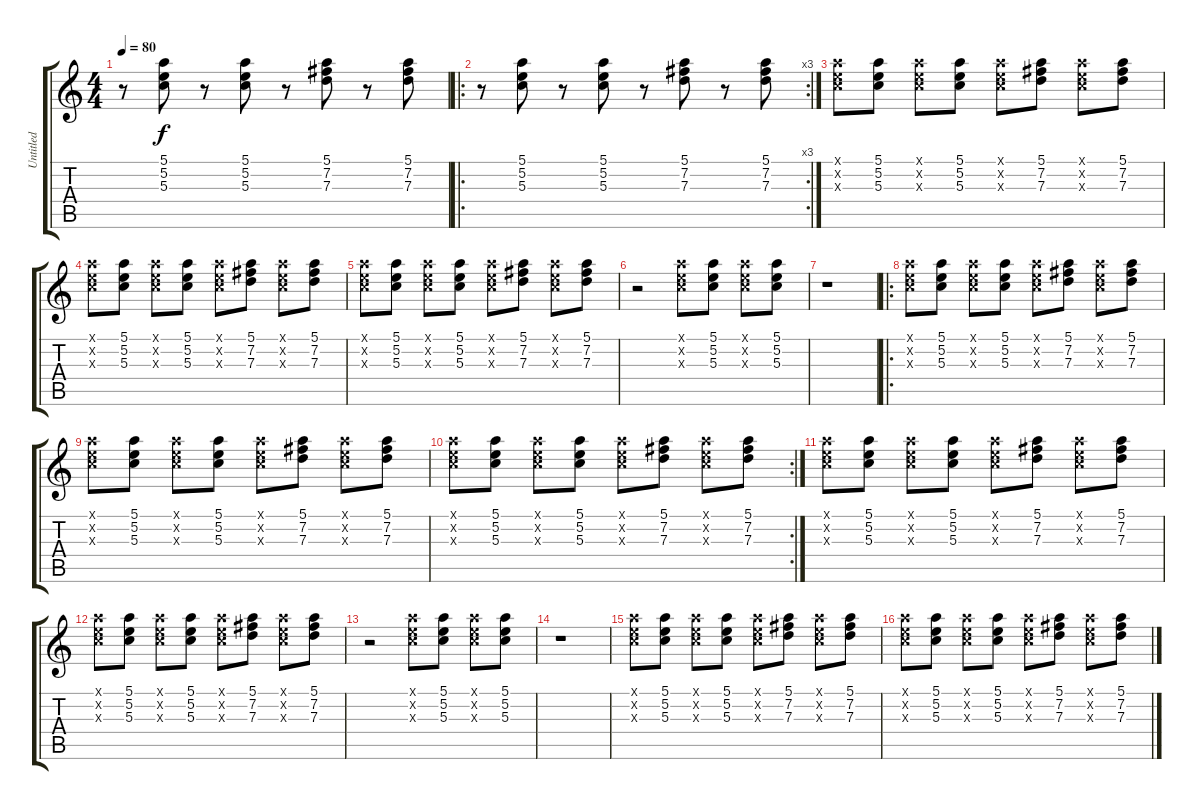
\track ("Untitled" "Untitled") {instrument distortionguitar}
\staff {score tabs}
\tuning (E4 B3 G3 D3 A2 E2) {hide}
\ts (4 4)
\tempo 80
\clef g2
\ks c
r.8{dy f instrument distortionguitar} (5.1 5.2 5.3).8 r.8 (5.1 5.2 5.3).8 r.8 (5.1 7.2 7.3).8 r.8 (5.1 7.2 7.3).8 |
\ro
\rc 3
r.8 (5.1 5.2 5.3).8 r.8 (5.1 5.2 5.3).8 r.8 (5.1 7.2 7.3).8 r.8 (5.1 7.2 7.3).8 |
(5.1{x} 5.2{x} 5.3{x}).8 (5.1 5.2 5.3).8 (5.1{x} 5.2{x} 5.3{x}).8 (5.1 5.2 5.3).8 (5.1{x} 5.2{x} 5.3{x}).8 (5.1 7.2 7.3).8 (5.1{x} 5.2{x} 5.3{x}).8 (5.1 7.2 7.3).8 |
(5.1{x} 5.2{x} 5.3{x}).8 (5.1 5.2 5.3).8 (5.1{x} 5.2{x} 5.3{x}).8 (5.1 5.2 5.3).8 (5.1{x} 5.2{x} 5.3{x}).8 (5.1 7.2 7.3).8 (5.1{x} 5.2{x} 5.3{x}).8 (5.1 7.2 7.3).8 |
(5.1{x} 5.2{x} 5.3{x}).8 (5.1 5.2 5.3).8 (5.1{x} 5.2{x} 5.3{x}).8 (5.1 5.2 5.3).8 (5.1{x} 5.2{x} 5.3{x}).8 (5.1 7.2 7.3).8 (5.1{x} 5.2{x} 5.3{x}).8 (5.1 7.2 7.3).8 |
r.2 (5.1{x} 5.2{x} 5.3{x}).8 (5.1 5.2 5.3).8 (5.1{x} 5.2{x} 5.3{x}).8 (5.1 5.2 5.3).8 |
r.1 |
\ro
(5.1{x} 5.2{x} 5.3{x}).8 (5.1 5.2 5.3).8 (5.1{x} 5.2{x} 5.3{x}).8 (5.1 5.2 5.3).8 (5.1{x} 5.2{x} 5.3{x}).8 (5.1 7.2 7.3).8 (5.1{x} 5.2{x} 5.3{x}).8 (5.1 7.2 7.3).8 |
(5.1{x} 5.2{x} 5.3{x}).8 (5.1 5.2 5.3).8 (5.1{x} 5.2{x} 5.3{x}).8 (5.1 5.2 5.3).8 (5.1{x} 5.2{x} 5.3{x}).8 (5.1 7.2 7.3).8 (5.1{x} 5.2{x} 5.3{x}).8 (5.1 7.2 7.3).8 |
\rc 2
(5.1{x} 5.2{x} 5.3{x}).8 (5.1 5.2 5.3).8 (5.1{x} 5.2{x} 5.3{x}).8 (5.1 5.2 5.3).8 (5.1{x} 5.2{x} 5.3{x}).8 (5.1 7.2 7.3).8 (5.1{x} 5.2{x} 5.3{x}).8 (5.1 7.2 7.3).8 |
(5.1{x} 5.2{x} 5.3{x}).8 (5.1 5.2 5.3).8 (5.1{x} 5.2{x} 5.3{x}).8 (5.1 5.2 5.3).8 (5.1{x} 5.2{x} 5.3{x}).8 (5.1 7.2 7.3).8 (5.1{x} 5.2{x} 5.3{x}).8 (5.1 7.2 7.3).8 |
(5.1{x} 5.2{x} 5.3{x}).8 (5.1 5.2 5.3).8 (5.1{x} 5.2{x} 5.3{x}).8 (5.1 5.2 5.3).8 (5.1{x} 5.2{x} 5.3{x}).8 (5.1 7.2 7.3).8 (5.1{x} 5.2{x} 5.3{x}).8 (5.1 7.2 7.3).8 |
r.2 (5.1{x} 5.2{x} 5.3{x}).8 (5.1 5.2 5.3).8 (5.1{x} 5.2{x} 5.3{x}).8 (5.1 5.2 5.3).8 |
r.1 |
(5.1{x} 5.2{x} 5.3{x}).8 (5.1 5.2 5.3).8 (5.1{x} 5.2{x} 5.3{x}).8 (5.1 5.2 5.3).8 (5.1{x} 5.2{x} 5.3{x}).8 (5.1 7.2 7.3).8 (5.1{x} 5.2{x} 5.3{x}).8 (5.1 7.2 7.3).8 |
(5.1{x} 5.2{x} 5.3{x}).8 (5.1 5.2 5.3).8 (5.1{x} 5.2{x} 5.3{x}).8 (5.1 5.2 5.3).8 (5.1{x} 5.2{x} 5.3{x}).8 (5.1 7.2 7.3).8 (5.1{x} 5.2{x} 5.3{x}).8 (5.1 7.2 7.3).8
